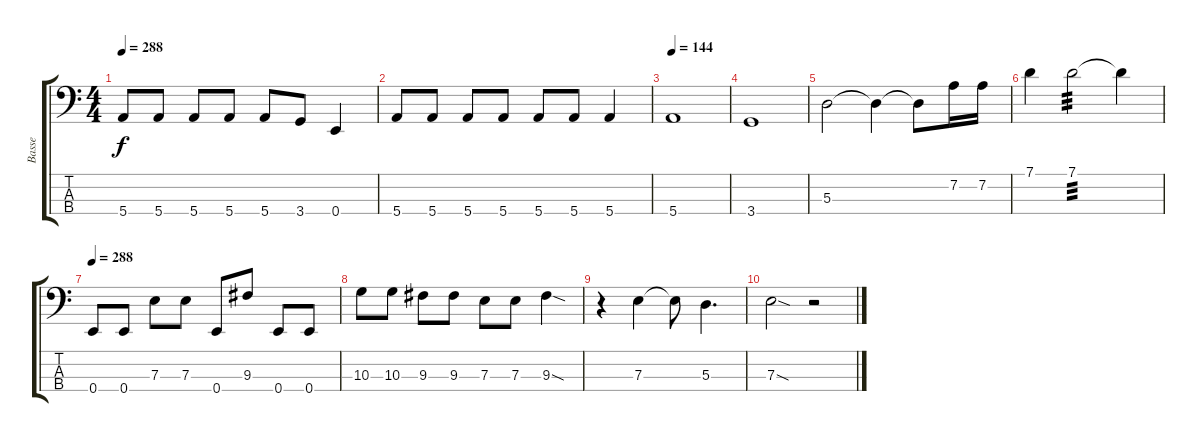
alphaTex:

\track ("Basse" "Basse") {instrument electricbassfinger}
\staff {score tabs}
\tuning (G2 D2 A1 E1) {hide}
\ts (4 4)
\tempo 288
\clef f4
\ks c
5.4.8{dy f} 5.4.8 5.4.8 5.4.8 5.4.8 3.4.8 0.4.4 |
5.4.8 5.4.8 5.4.8 5.4.8 5.4.8 5.4.8 5.4.4 |
\tempo 144
5.4.1 |
3.4.1 |
5.3.2 5.3{t}.4 5.3{t}.8 7.2.16 7.2.16 |
7.1.4 7.1.2{tp 3} 7.1{t}.4 |
\tempo 288
0.4.8 0.4.8 7.3.8 7.3.8 0.4.8 9.3.8 0.4.8 0.4.8 |
10.3.8 10.3.8 9.3.8 9.3.8 7.3.8 7.3.8 9.3{sod}.4 |
r.4 7.3.4 7.3{t}.8 5.3.4{d} |
7.3{sod}.2 r.2
